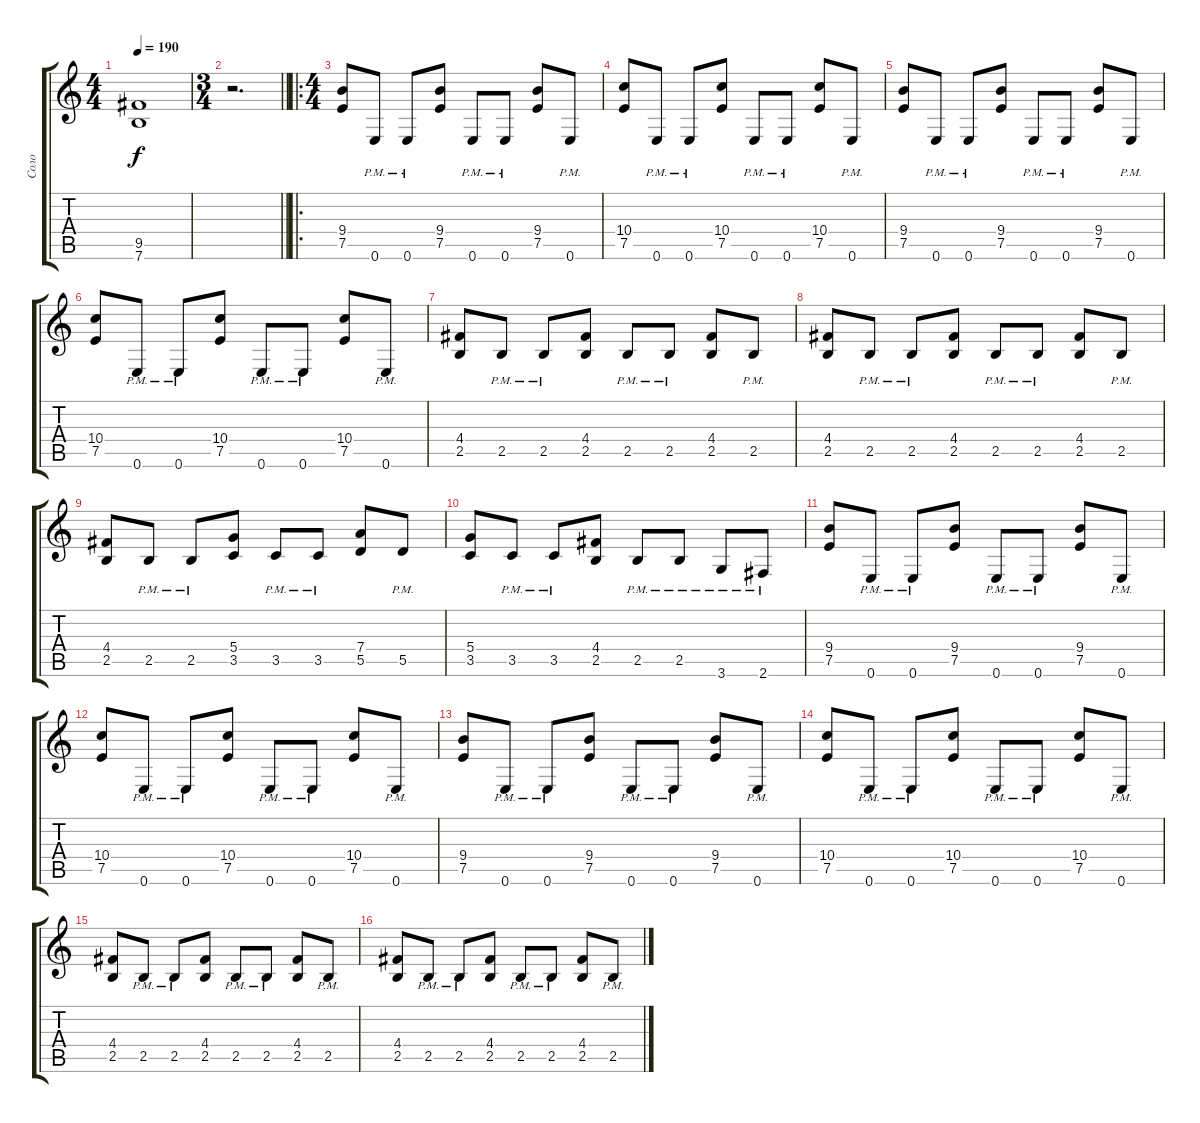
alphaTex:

\track ("Соло" "Соло") {instrument distortionguitar}
\staff {score tabs}
\tuning (E4 B3 G3 D3 A2 E2) {hide}
\ts (4 4)
\tempo 190
\clef g2
\ks c
(9.5{t} 7.6{t}).1{dy f} |
\ts (3 4)
\barLineRight lightlight
r.2{d} |
\ro
\ts (4 4)
(9.4 7.5).8 0.6{pm}.8 0.6{pm}.8 (9.4 7.5).8 0.6{pm}.8 0.6{pm}.8 (9.4 7.5).8 0.6{pm}.8 |
(10.4 7.5).8 0.6{pm}.8 0.6{pm}.8 (10.4 7.5).8 0.6{pm}.8 0.6{pm}.8 (10.4 7.5).8 0.6{pm}.8 |
(9.4 7.5).8 0.6{pm}.8 0.6{pm}.8 (9.4 7.5).8 0.6{pm}.8 0.6{pm}.8 (9.4 7.5).8 0.6{pm}.8 |
(10.4 7.5).8 0.6{pm}.8 0.6{pm}.8 (10.4 7.5).8 0.6{pm}.8 0.6{pm}.8 (10.4 7.5).8 0.6{pm}.8 |
(4.4 2.5).8 2.5{pm}.8 2.5{pm}.8 (4.4 2.5).8 2.5{pm}.8 2.5{pm}.8 (4.4 2.5).8 2.5{pm}.8 |
(4.4 2.5).8 2.5{pm}.8 2.5{pm}.8 (4.4 2.5).8 2.5{pm}.8 2.5{pm}.8 (4.4 2.5).8 2.5{pm}.8 |
(4.4 2.5).8 2.5{pm}.8 2.5{pm}.8 (5.4 3.5).8 3.5{pm}.8 3.5{pm}.8 (7.4 5.5).8 5.5{pm}.8 |
(5.4 3.5).8 3.5{pm}.8 3.5{pm}.8 (4.4 2.5).8 2.5{pm}.8 2.5{pm}.8 3.6{pm}.8 2.6{pm}.8 |
(9.4 7.5).8 0.6{pm}.8 0.6{pm}.8 (9.4 7.5).8 0.6{pm}.8 0.6{pm}.8 (9.4 7.5).8 0.6{pm}.8 |
(10.4 7.5).8 0.6{pm}.8 0.6{pm}.8 (10.4 7.5).8 0.6{pm}.8 0.6{pm}.8 (10.4 7.5).8 0.6{pm}.8 |
(9.4 7.5).8 0.6{pm}.8 0.6{pm}.8 (9.4 7.5).8 0.6{pm}.8 0.6{pm}.8 (9.4 7.5).8 0.6{pm}.8 |
(10.4 7.5).8 0.6{pm}.8 0.6{pm}.8 (10.4 7.5).8 0.6{pm}.8 0.6{pm}.8 (10.4 7.5).8 0.6{pm}.8 |
(4.4 2.5).8 2.5{pm}.8 2.5{pm}.8 (4.4 2.5).8 2.5{pm}.8 2.5{pm}.8 (4.4 2.5).8 2.5{pm}.8 |
(4.4 2.5).8 2.5{pm}.8 2.5{pm}.8 (4.4 2.5).8 2.5{pm}.8 2.5{pm}.8 (4.4 2.5).8 2.5{pm}.8
